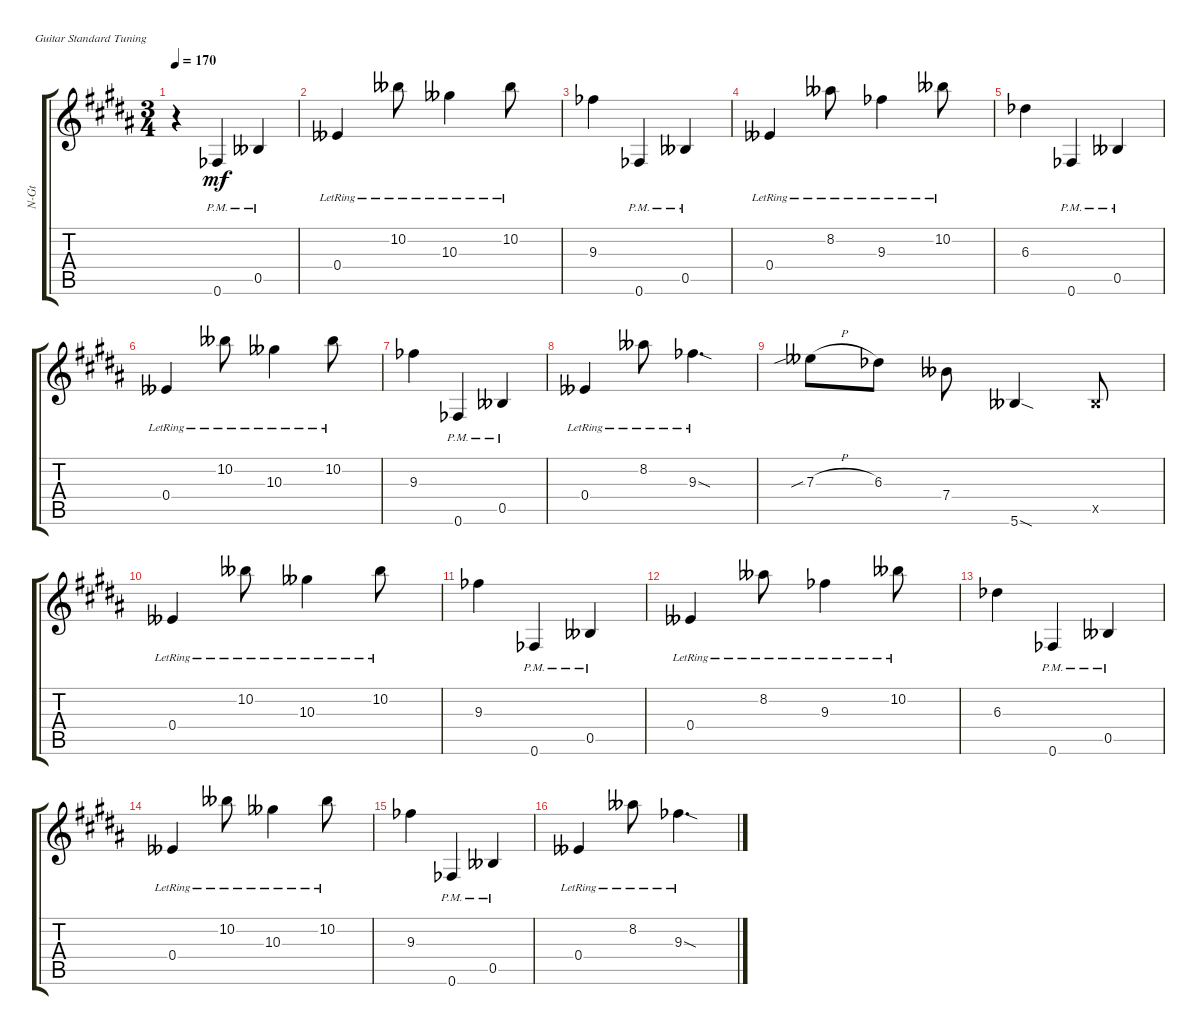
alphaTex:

\defaultSystemsLayout 4
\bracketExtendMode groupsimilarinstruments
\otherSystemsTrackNameOrientation horizontal
\track ("Nylon Guitar" "N-Gt") {instrument acousticguitarnylon}
\staff {score tabs}
\tuning (E4 B3 G3 D3 A2 E2)
\ts (3 4)
\tempo 170
\clef g2
\ks b
r.4{dy mf beam Down} 0.6{pm acc b}.4{beam Up} 0.5{pm acc bb}.4{beam Up} |
0.4{lr acc bb}.4{beam Up} 10.2{lr acc bb}.8{beam Down} 10.3{lr acc bb}.4{beam Down} 10.2{lr acc bb}.8{beam Down} |
9.3{acc b}.4{beam Down} 0.6{pm acc b}.4{beam Up} 0.5{pm acc bb}.4{beam Up} |
0.4{lr acc bb}.4{beam Up} 8.2{lr acc bb}.8{beam Down} 9.3{lr acc b}.4{beam Down} 10.2{lr acc bb}.8{beam Down} |
6.3{acc b}.4{beam Down} 0.6{pm acc b}.4{beam Up} 0.5{pm acc bb}.4{beam Up} |
0.4{lr acc bb}.4{beam Up} 10.2{lr acc bb}.8{beam Down} 10.3{lr acc bb}.4{beam Down} 10.2{lr acc bb}.8{beam Down} |
9.3{acc b}.4{beam Down} 0.6{pm acc b}.4{beam Up} 0.5{pm acc bb}.4{beam Up} |
0.4{lr acc bb}.4{beam Up} 8.2{lr acc bb}.8{beam Down} 9.3{sod lr acc b}.4{d beam Down} |
7.3{sib h acc bb}.8{beam Down} 6.3{acc b}.8{beam Down} 7.4{acc bb}.8{beam Down} 5.6{sod acc bb}.4{beam Up} 0.5{x acc bb}.8{beam Up} |
0.4{lr acc bb}.4{beam Up} 10.2{lr acc bb}.8{beam Down} 10.3{lr acc bb}.4{beam Down} 10.2{lr acc bb}.8{beam Down} |
9.3{acc b}.4{beam Down} 0.6{pm acc b}.4{beam Up} 0.5{pm acc bb}.4{beam Up} |
0.4{lr acc bb}.4{beam Up} 8.2{lr acc bb}.8{beam Down} 9.3{lr acc b}.4{beam Down} 10.2{lr acc bb}.8{beam Down} |
6.3{acc b}.4{beam Down} 0.6{pm acc b}.4{beam Up} 0.5{pm acc bb}.4{beam Up} |
0.4{lr acc bb}.4{beam Up} 10.2{lr acc bb}.8{beam Down} 10.3{lr acc bb}.4{beam Down} 10.2{lr acc bb}.8{beam Down} |
9.3{acc b}.4{beam Down} 0.6{pm acc b}.4{beam Up} 0.5{pm acc bb}.4{beam Up} |
0.4{lr acc bb}.4{beam Up} 8.2{lr acc bb}.8{beam Down} 9.3{sod lr acc b}.4{d beam Down}
